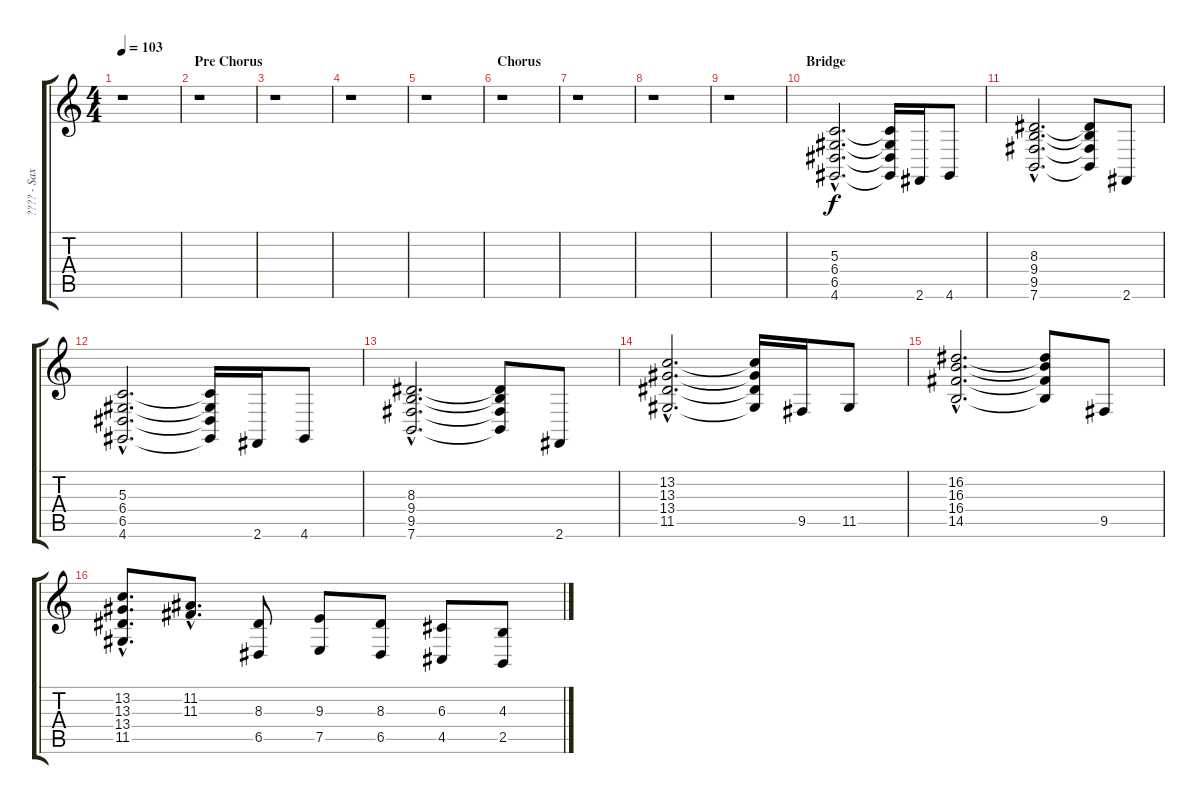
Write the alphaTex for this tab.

\track ("???? - Sax" "???? - Sax") {instrument tenorsax}
\staff {score tabs}
\tuning (E4 B3 G3 D3 A2 E2) {hide}
\ts (4 4)
\tempo 103
\clef g2
\ks c
r.1{dy f} |
\section ("" "Pre Chorus")
r.1 |
r.1 |
r.1 |
r.1 |
\section ("" "Chorus")
r.1 |
r.1 |
r.1 |
r.1 |
\section ("" "Bridge")
(5.3{hac} 6.4{hac} 6.5{hac} 4.6{hac}).2{d} (5.3{t} 6.4{t} 6.5{t} 4.6{t}).16 2.6.16 4.6.8 |
(8.3{hac} 9.4{hac} 9.5{hac} 7.6{hac}).2{d} (8.3{t} 9.4{t} 9.5{t} 7.6{t}).8 2.6.8 |
(5.3{hac} 6.4{hac} 6.5{hac} 4.6{hac}).2{d} (5.3{t} 6.4{t} 6.5{t} 4.6{t}).16 2.6.16 4.6.8 |
(8.3{hac} 9.4{hac} 9.5{hac} 7.6{hac}).2{d} (8.3{t} 9.4{t} 9.5{t} 7.6{t}).8 2.6.8 |
(13.2{hac} 13.3{hac} 13.4{hac} 11.5{hac}).2{d volume 12} (13.2{t} 13.3{t} 13.4{t} 11.5{t}).16 9.5.16 11.5.8 |
(16.2{hac} 16.3{hac} 16.4{hac} 14.5{hac}).2{d} (16.2{t} 16.3{t} 16.4{t} 14.5{t}).8 9.5.8 |
(13.2{hac} 13.3{hac} 13.4{hac} 11.5{hac}).8{d} (11.2{hac} 11.3{hac}).8{d} (8.3 6.5).8 (9.3 7.5).8 (8.3 6.5).8 (6.3 4.5).8 (4.3 2.5).8
